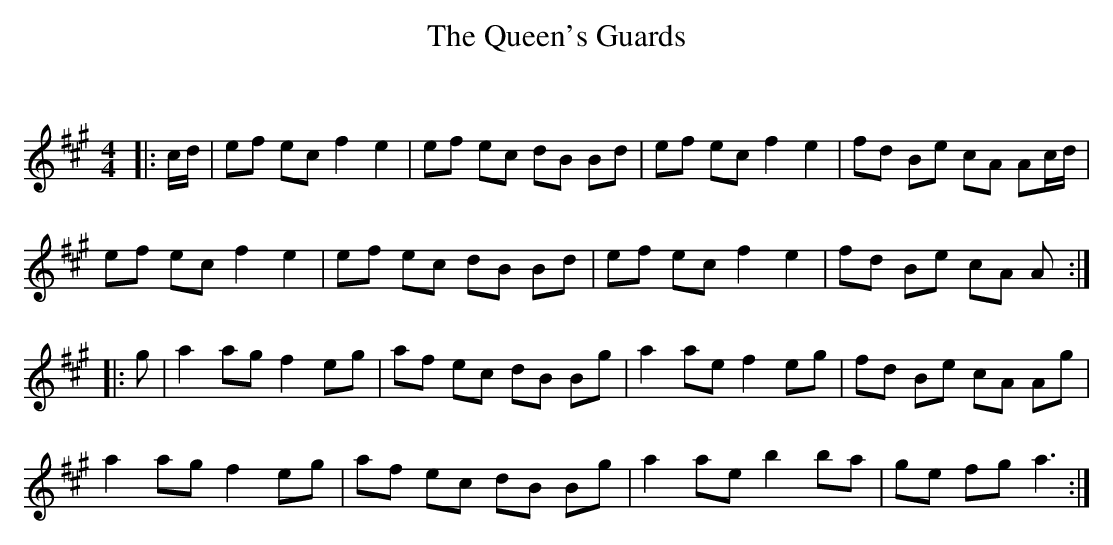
X:1
T: The Queen's Guards
C:
Q: 232
K:A
M:4/4
L:1/8
|:c1/2d1/2|ef ec f2 e2|ef ec dB Bd|ef ec f2 e2|fd Be cA Ac1/2d1/2|
ef ec f2 e2|ef ec dB Bd|ef ec f2 e2|fd Be cA A:|
|:g|a2 ag f2 eg|af ec dB Bg|a2 ae f2 eg|fd Be cA Ag|
a2 ag f2 eg|af ec dB Bg|a2 ae b2 ba|ge fg a3:|
